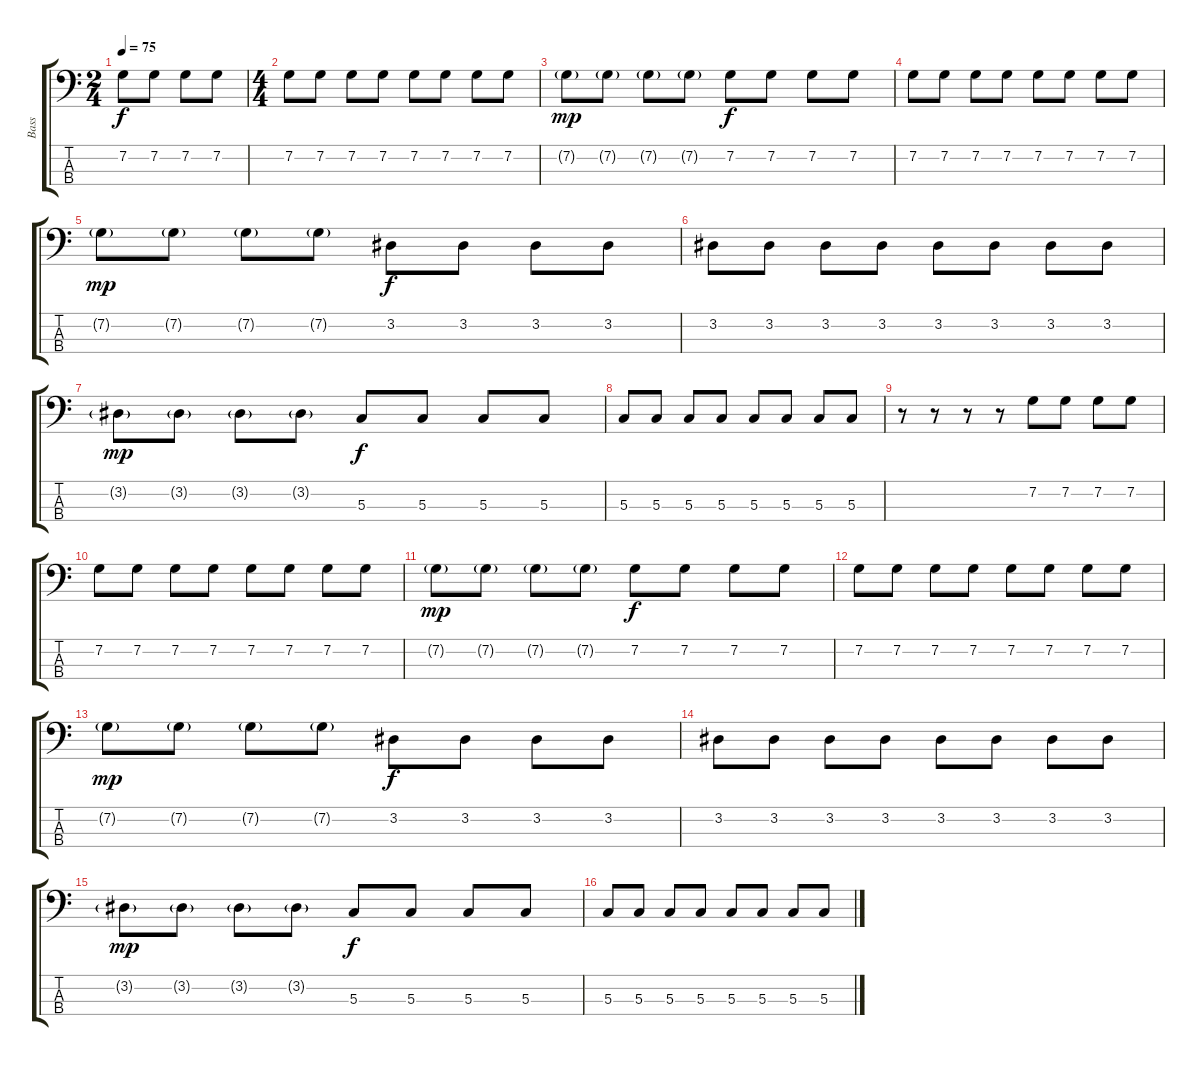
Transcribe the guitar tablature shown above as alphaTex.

\track ("Bass" "Bass") {instrument electricbassfinger}
\staff {score tabs}
\tuning (F2 C2 G1 C1) {hide}
\ts (2 4)
\tempo 75
\clef f4
\ks c
7.2.8{dy f instrument electricbassfinger} 7.2.8 7.2.8 7.2.8 |
\ts (4 4)
7.2.8 7.2.8 7.2.8 7.2.8 7.2.8 7.2.8 7.2.8 7.2.8 |
7.2{g}.8{dy mp} 7.2{g}.8 7.2{g}.8 7.2{g}.8 7.2.8{dy f} 7.2.8 7.2.8 7.2.8 |
7.2.8 7.2.8 7.2.8 7.2.8 7.2.8 7.2.8 7.2.8 7.2.8 |
7.2{g}.8{dy mp} 7.2{g}.8 7.2{g}.8 7.2{g}.8 3.2.8{dy f} 3.2.8 3.2.8 3.2.8 |
3.2.8 3.2.8 3.2.8 3.2.8 3.2.8 3.2.8 3.2.8 3.2.8 |
3.2{g}.8{dy mp} 3.2{g}.8 3.2{g}.8 3.2{g}.8 5.3.8{dy f} 5.3.8 5.3.8 5.3.8 |
5.3.8 5.3.8 5.3.8 5.3.8 5.3.8 5.3.8 5.3.8 5.3.8 |
r.8 r.8 r.8 r.8 7.2.8 7.2.8 7.2.8 7.2.8 |
7.2.8 7.2.8 7.2.8 7.2.8 7.2.8 7.2.8 7.2.8 7.2.8 |
7.2{g}.8{dy mp} 7.2{g}.8 7.2{g}.8 7.2{g}.8 7.2.8{dy f} 7.2.8 7.2.8 7.2.8 |
7.2.8 7.2.8 7.2.8 7.2.8 7.2.8 7.2.8 7.2.8 7.2.8 |
7.2{g}.8{dy mp} 7.2{g}.8 7.2{g}.8 7.2{g}.8 3.2.8{dy f} 3.2.8 3.2.8 3.2.8 |
3.2.8 3.2.8 3.2.8 3.2.8 3.2.8 3.2.8 3.2.8 3.2.8 |
3.2{g}.8{dy mp} 3.2{g}.8 3.2{g}.8 3.2{g}.8 5.3.8{dy f} 5.3.8 5.3.8 5.3.8 |
5.3.8 5.3.8 5.3.8 5.3.8 5.3.8 5.3.8 5.3.8 5.3.8
